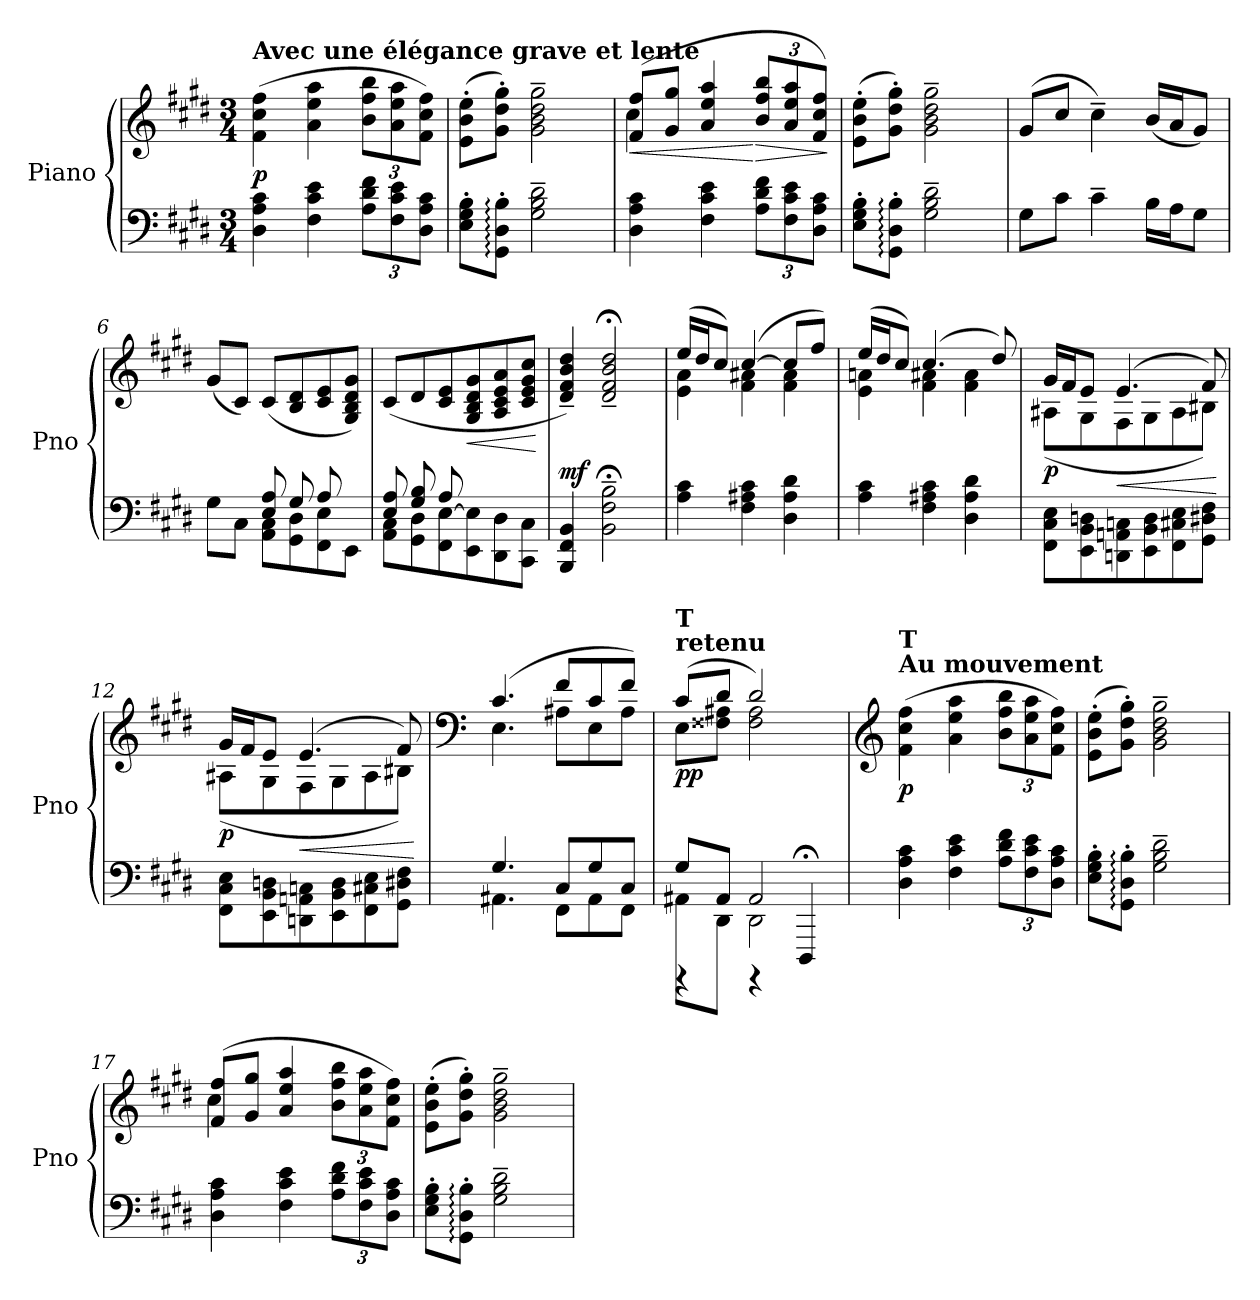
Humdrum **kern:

**kern	**kern	**dynam
*part1	*part1	*part1
*staff2	*staff1	*staff1/2
*I"Piano	*	*
*I'Pno	*	*
*clefF4	*clefG2	*
*k[f#c#g#d#]	*k[f#c#g#d#]	*
*M3/4	*M3/4	*
=1	=1	=1
!	!LO:TX:a:B:t=Avec une élégance grave et lente	!
!	!	!LO:DY:b
4D#\ 4A\ 4c#\	(>4f#\ 4cc#\ 4ff#\	p
4F#\ 4c#\ 4e\	4a\ 4ee\ 4aa\	.
*Xbrackettup	*Xbrackettup	*
12A\ 12d#\ 12f#\L	12b\ 12ff#\ 12bb\L	.
12F#\ 12c#\ 12e\	12a\ 12ee\ 12aa\	.
12D#\ 12A\ 12c#\J	12f#\ 12cc#\ 12ff#\J)	.
=2	=2	=2
8E\' 8G#\' 8B\'L	(>8e\' 8b\' 8ee\'L	.
8GG#\:' 8D#\:' 8B\:'J	8g#\' 8dd#\' 8gg#\'J)	.
2G#\~ 2B\~ 2d#\~	2g#\~ 2b\~ 2dd#\~ 2gg#\~	.
=3	=3	=3
!	!	!LO:HP:b
*	*^	*
4D#\ 4A\ 4c#\	(>8f#/ 8ff#/L	4cc#\	<
.	8g#/ 8gg#/J	.	.
4F#\ 4c#\ 4e\	4a/ 4ee/ 4aa/	2ryy	.
!	!	!	!LO:HP:n=1:b
12A\ 12d#\ 12f#\L	12b/ 12ff#/ 12bb/L	.	[ >
12F#\ 12c#\ 12e\	12a/ 12ee/ 12aa/	.	.
12D#\ 12A\ 12c#\J	12f#/ 12cc#/ 12ff#/J)	.	.
*	*v	*v	*
.	.	]
=4	=4	=4
8E\' 8G#\' 8B\'L	(>8e\' 8b\' 8ee\'L	.
8GG#\:' 8D#\:' 8B\:'J	8g#\' 8dd#\' 8gg#\'J)	.
2G#\~ 2B\~ 2d#\~	2g#\~ 2b\~ 2dd#\~ 2gg#\~	.
!!LO:LB:g=z
=5	=5	=5
8G#\L	(>8g#/L	.
8c#\J	8cc#/J	.
4c#~\	4cc#~\)	.
16B\LL	(<16b/LL	.
16A\J	16a/J	.
8G#\J	8g#/J)	.
=6	=6	=6
*^	*	*
8G#\L	4rEEyy	(>8g#/L	.
8C#\J	.	8c#/J)	.
8AA\ 8C#\L	8E/ 8A/	(>8c#/L	.
8GG#\ 8D#\	8G#/	8B/ 8d#/	.
8FF#\ 8E\	8A/	8c#/ 8e/	.
8EE\J	8ryy	8G#/ 8B/ 8d#/ 8g#/J)	.
=7	=7	=7	=7
8AA\ 8C#\L	8E/ 8A/	(>8c#/L	.
8GG#\ 8D#\	8G#/ 8B/	8d#/	.
8FF#\ [8E\	8A/	8c#/ 8e/	.
!	!	!	!LO:HP:b
8EE\ 8E\]	8ryy	8G#/ 8B/ 8d#/ 8g#/	<
8DD#\ 8D#\	8ryy	8A/ 8c#/ 8e/ 8a/	.
8CC#\ 8C#\J	8ryy	8c#/ 8e/ 8g#/ 8cc#/J	.
*v	*v	*	*
.	.	[
=8	=8	=8
!	!	!LO:DY:a=2
4BBB/ 4FF#/ 4BB/	4d#/~ 4f#/~ 4b/~ 4dd#/~)	mf
2BB\;<~ 2F#\;<~ 2B\;<~	2d#/;<~ 2f#/;<~ 2b/;<~ 2dd#/;<~	.
!!LO:LB:g=z
=9	=9	=9
*	*^	*
4A\ 4c#\	(>16ee/LL	4e\ 4a\	.
.	16dd#/J	.	.
.	8cc#/J)	.	.
4F#\ 4A#X\ 4c#\	(>[4cc#/	4f#\ 4a#X\	.
4D#\ 4A#\ 4d#\	8cc#/L]	4f#\ 4a#\	.
.	8ff#/J)	.	.
=10	=10	=10	=10
4A\ 4c#\	(>16ee/LL	4e\ 4an\	.
.	16dd#/J	.	.
.	8cc#/J)	.	.
4F#\ 4A#X\ 4c#\	(>4.cc#/	4f#\ 4a#X\	.
4D#\ 4A#\ 4d#\	.	4f#\ 4a#\	.
.	8dd#/)	.	.
=11	=11	=11	=11
!	!	!	!LO:DY:b
8FF#\ 8C#\ 8E\L	16g#/LL	(<8A#X\L	p
.	16f#/J	.	.
8EE\ 8BB\ 8Dn\	8e/J	8G#\	.
!	!	!	!LO:HP:b
8DDn\ 8AAn\ 8Cn\	(>4.e/	8F#\	<
8EE\ 8BB\ 8D\	.	8G#\	.
8FF#\ 8C#X\ 8E\	.	8A#\	.
8GG#\ 8D#X\ 8F#\J	8f#/)	8B#X\J)	.
*	*v	*v	*
.	.	[
=12	=12	=12
*	*^	*
!	!	!	!LO:DY:b
8FF#\ 8C#\ 8E\L	16g#/LL	(<8A#X\L	p
.	16f#/J	.	.
8EE\ 8BB\ 8Dn\	8e/J	8G#\	.
!	!	!	!LO:HP:b
8DDn\ 8AAn\ 8Cn\	(>4.e/	8F#\	<
8EE\ 8BB\ 8D\	.	8G#\	.
8FF#\ 8C#X\ 8E\	.	8A#\	.
8GG#\ 8D#X\ 8F#\J	8f#/)	8B#X\J)	.
*	*v	*v	*
.	.	[
!!LO:LB:g=z
=13	=13	=13
*	*clefF4	*
*^	*^	*
!	!	!	!	!LO:DY:b
4.G#/	4.AA#X\	(>4.c#/	4.E\	other-dynamics
8C#/L	8FF#\L	8f#/L	8A#X\L	.
8G#/	8AA#\	8c#/	8E\	.
8C#/J	8FF#\J	8f#/J)	8A#\J	.
=14	=14	=14	=14	=14
*	*^	*	*	*
!	!	!	!LO:TX:a:B:t=retenu	!	!
!	!	!	!LO:TX:a:B:t=T	!	!
!	!	!	!	!	!LO:DY:b
8G#/L	8AA#X\L	4rGGGG	(>8c#/L	8E\L	pp
8AA#/J	8DD#\J	.	8d#/J	8F##X\ 8A#X\J	.
2AA#/	2DD#\	4rGGGG	2d#/)	2F##\ 2A#\	.
.	.	4DDD#;</	.	.	.
*v	*v	*v	*	*	*
*	*v	*v	*
=15	=15	=15
*	*clefG2	*
*^	*	*
*	*^	*	*
!	!	!	!LO:TX:a:B:t=Au mouvement	!
!	!	!	!LO:TX:a:B:t=T	!
!	!	!	!	!LO:DY:b
*v	*v	*v	*	*
4D#\ 4A\ 4c#\	(>4f#\ 4cc#\ 4ff#\	p
4F#\ 4c#\ 4e\	4a\ 4ee\ 4aa\	.
12A\ 12d#\ 12f#\L	12b\ 12ff#\ 12bb\L	.
12F#\ 12c#\ 12e\	12a\ 12ee\ 12aa\	.
12D#\ 12A\ 12c#\J	12f#\ 12cc#\ 12ff#\J)	.
=16	=16	=16
8E\' 8G#\' 8B\'L	(>8e\' 8b\' 8ee\'L	.
8GG#\:' 8D#\:' 8B\:'J	8g#\' 8dd#\' 8gg#\'J)	.
2G#\~ 2B\~ 2d#\~	2g#\~ 2b\~ 2dd#\~ 2gg#\~	.
=17	=17	=17
*	*^	*
4D#\ 4A\ 4c#\	(>8f#/ 8ff#/L	4cc#\	.
.	8g#/ 8gg#/J	.	.
4F#\ 4c#\ 4e\	4a/ 4ee/ 4aa/	2ryy	.
12A\ 12d#\ 12f#\L	12b\ 12ff#\ 12bb\L	.	.
12F#\ 12c#\ 12e\	12a\ 12ee\ 12aa\	.	.
12D#\ 12A\ 12c#\J	12f#\ 12cc#\ 12ff#\J)	.	.
*	*v	*v	*
!!LO:LB:g=z
=18	=18	=18
8E\' 8G#\' 8B\'L	(>8e\' 8b\' 8ee\'L	.
8GG#\:' 8D#\:' 8B\:'J	8g#\' 8dd#\' 8gg#\'J)	.
2G#\~ 2B\~ 2d#\~	2g#\~ 2b\~ 2dd#\~ 2gg#\~	.
=	=	=
*-	*-	*-
